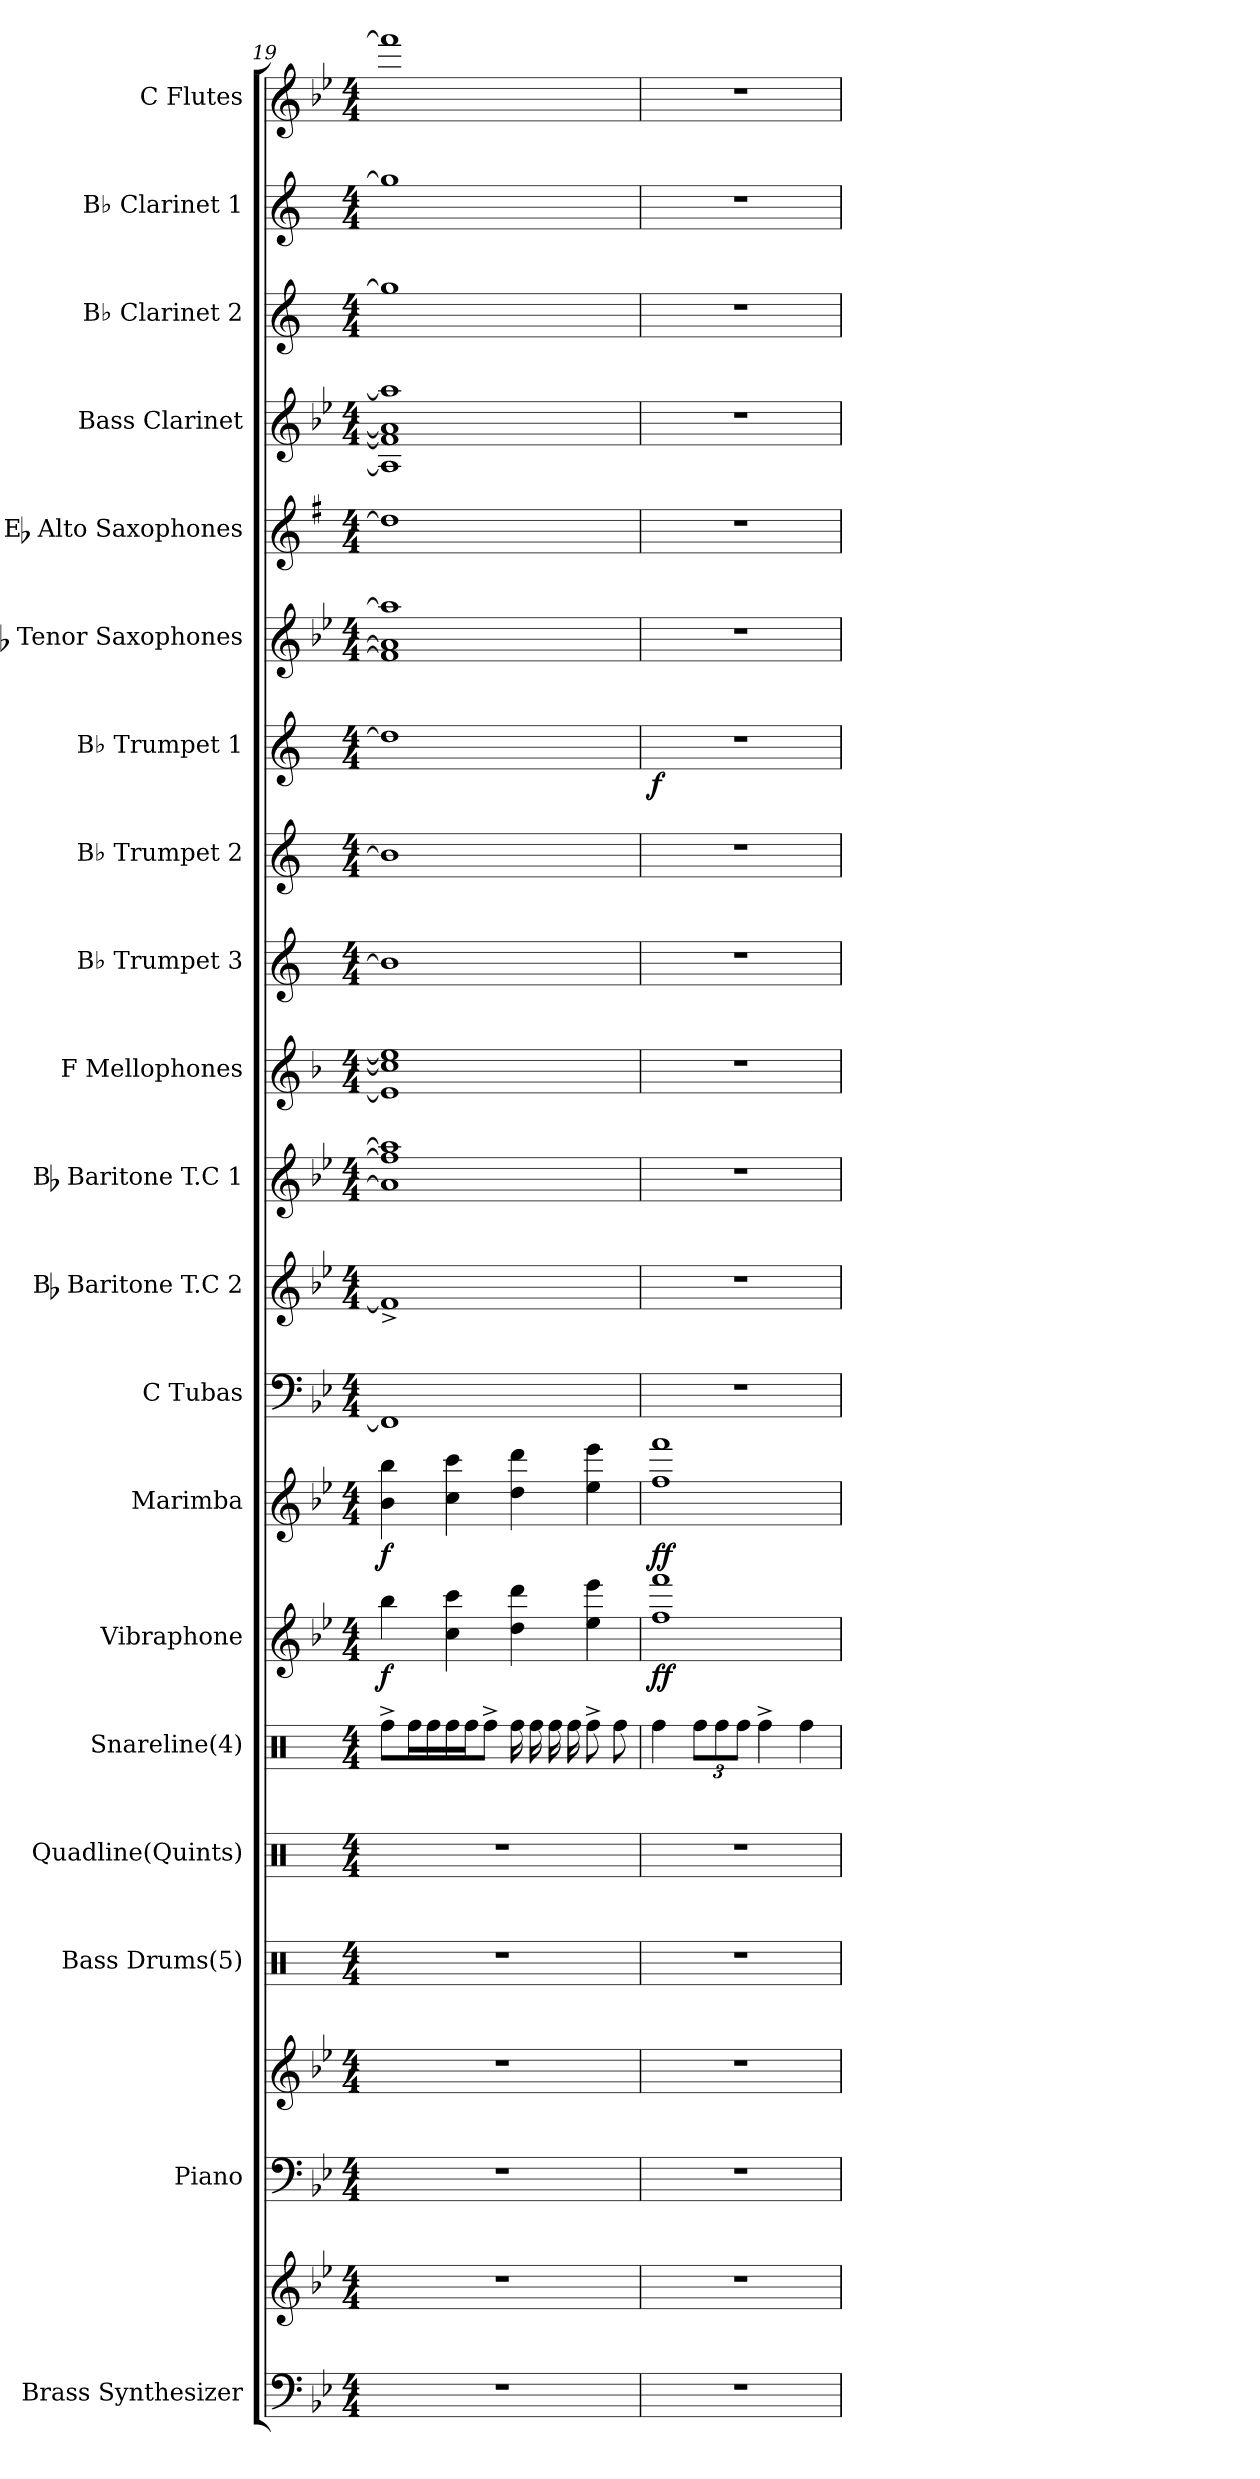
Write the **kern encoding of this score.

**kern	**kern	**kern	**kern	**kern	**kern	**kern	**kern	**dynam	**kern	**dynam	**kern	**kern	**kern	**kern	**kern	**kern	**kern	**dynam	**kern	**kern	**kern	**kern	**kern	**kern
*part20	*part20	*part19	*part19	*part18	*part17	*part16	*part15	*part15	*part14	*part14	*part13	*part12	*part11	*part10	*part9	*part8	*part7	*part7	*part6	*part5	*part4	*part3	*part2	*part1
*staff22	*staff21	*staff20	*staff19	*staff18	*staff17	*staff16	*staff15	*staff15	*staff14	*staff14	*staff13	*staff12	*staff11	*staff10	*staff9	*staff8	*staff7	*staff7	*staff6	*staff5	*staff4	*staff3	*staff2	*staff1
*I"Brass Synthesizer	*	*I"Piano	*	*I"Bass Drums(5)	*I"Quadline(Quints)	*I"Snareline(4)	*I"Vibraphone	*	*I"Marimba	*	*I"C Tubas	*I"Bb Baritone T.C 2	*I"Bb Baritone T.C 1	*I"F Mellophones	*I"B♭ Trumpet 3	*I"B♭ Trumpet 2	*I"B♭ Trumpet 1	*	*I"Bb Tenor Saxophones	*I"Eb Alto Saxophones	*I"Bass Clarinet	*I"B♭ Clarinet 2	*I"B♭ Clarinet 1	*I"C Flutes
*I'Synth.	*	*I'Pno.	*	*I'BD	*	*	*	*	*I'Marimba	*	*I'Tubas	*I'Baritone T.C 2	*I'Baritone T.C 1	*I'Mello	*I'B♭ Tpt. 3	*I'B♭ Tpt. 2	*I'B♭ Tpt. 1	*	*I'Tenor Saxes	*I'Alto Saxes	*I'B. Cl.	*I'B♭ Cl. 2	*I'B♭ Cl. 1	*I'Flutes
*clefF4	*clefG2	*clefF4	*clefG2	*clefX	*clefX	*clefX	*clefG2	*	*clefG2	*	*clefF4	*clefG2	*clefG2	*clefG2	*clefG2	*clefG2	*clefG2	*	*clefG2	*clefG2	*clefG2	*clefG2	*clefG2	*clefG2
*	*	*	*	*	*	*	*	*	*	*	*	*ITrd8c14	*ITrd8c14	*ITrd4c7	*ITrd1c2	*ITrd1c2	*ITrd1c2	*	*ITrd8c14	*ITrd5c9	*ITrd8c14	*ITrd1c2	*ITrd1c2	*
*k[b-e-]	*k[b-e-]	*k[b-e-]	*k[b-e-]	*k[]	*k[]	*k[]	*k[b-e-]	*	*k[b-e-]	*	*k[b-e-]	*k[b-e-]	*k[b-e-]	*k[b-e-]	*k[b-e-]	*k[b-e-]	*k[b-e-]	*	*k[b-e-]	*k[b-e-]	*k[b-e-]	*k[b-e-]	*k[b-e-]	*k[b-e-]
*M4/4	*M4/4	*M4/4	*M4/4	*M4/4	*M4/4	*M4/4	*M4/4	*	*M4/4	*	*M4/4	*M4/4	*M4/4	*M4/4	*M4/4	*M4/4	*M4/4	*	*M4/4	*M4/4	*M4/4	*M4/4	*M4/4	*M4/4
=19	=19	=19	=19	=19	=19	=19	=19	=19	=19	=19	=19	=19	=19	=19	=19	=19	=19	=19	=19	=19	=19	=19	=19	=19
!	!	!	!	!	!	!	!	!LO:DY:b	!	!LO:DY:b	!	!	!	!	!	!	!	!	!	!	!	!	!	!
1r	1r	1r	1r	1r	1r	8Rff^\L	4bb-\	f	4b-\ 4bb-\	f	1FF]	1F^]	1A] 1f] 1a]	1A] 1f] 1a]	1a]	1a]	1cc]	.	1F] 1A] 1a]	1f]	1AA] 1F] 1A] 1a]	1ff]	1ff]	1fff]
*	*	*	*	*	*	*tremolo	*	*	*	*	*	*	*	*	*	*	*	*	*	*	*	*	*	*
.	.	.	.	.	.	16Rff\	.	.	.	.	.	.	.	.	.	.	.	.	.	.	.	.	.	.
.	.	.	.	.	.	16Rff\	.	.	.	.	.	.	.	.	.	.	.	.	.	.	.	.	.	.
.	.	.	.	.	.	16Rff\	4cc\ 4ccc\	.	4cc\ 4ccc\	.	.	.	.	.	.	.	.	.	.	.	.	.	.	.
.	.	.	.	.	.	16Rff\	.	.	.	.	.	.	.	.	.	.	.	.	.	.	.	.	.	.
*	*	*	*	*	*	*Xtremolo	*	*	*	*	*	*	*	*	*	*	*	*	*	*	*	*	*	*
.	.	.	.	.	.	8Rff^\J	.	.	.	.	.	.	.	.	.	.	.	.	.	.	.	.	.	.
*	*	*	*	*	*	*tremolo	*	*	*	*	*	*	*	*	*	*	*	*	*	*	*	*	*	*
.	.	.	.	.	.	16Rff\LL	4dd\ 4ddd\	.	4dd\ 4ddd\	.	.	.	.	.	.	.	.	.	.	.	.	.	.	.
.	.	.	.	.	.	16Rff\	.	.	.	.	.	.	.	.	.	.	.	.	.	.	.	.	.	.
.	.	.	.	.	.	16Rff\	.	.	.	.	.	.	.	.	.	.	.	.	.	.	.	.	.	.
.	.	.	.	.	.	16Rff\	.	.	.	.	.	.	.	.	.	.	.	.	.	.	.	.	.	.
*	*	*	*	*	*	*Xtremolo	*	*	*	*	*	*	*	*	*	*	*	*	*	*	*	*	*	*
.	.	.	.	.	.	8Rff^\	4ee-\ 4eee-\	.	4ee-\ 4eee-\	.	.	.	.	.	.	.	.	.	.	.	.	.	.	.
.	.	.	.	.	.	8Rff\J	.	.	.	.	.	.	.	.	.	.	.	.	.	.	.	.	.	.
=20	=20	=20	=20	=20	=20	=20	=20	=20	=20	=20	=20	=20	=20	=20	=20	=20	=20	=20	=20	=20	=20	=20	=20	=20
!	!	!	!	!	!	!	!	!LO:DY:b	!	!LO:DY:b	!	!	!	!	!	!	!	!LO:DY:b	!	!	!	!	!	!
1r	1r	1r	1r	1r	1r	4Rff\	1ff 1fff	ff	1ff 1fff	ff	1r	1r	1r	1r	1r	1r	1r	f	1r	1r	1r	1r	1r	1r
*	*	*	*	*	*	*Xbrackettup	*	*	*	*	*	*	*	*	*	*	*	*	*	*	*	*	*	*
.	.	.	.	.	.	12Rff\L	.	.	.	.	.	.	.	.	.	.	.	.	.	.	.	.	.	.
.	.	.	.	.	.	12Rff\	.	.	.	.	.	.	.	.	.	.	.	.	.	.	.	.	.	.
.	.	.	.	.	.	12Rff\J	.	.	.	.	.	.	.	.	.	.	.	.	.	.	.	.	.	.
.	.	.	.	.	.	4Rff^\	.	.	.	.	.	.	.	.	.	.	.	.	.	.	.	.	.	.
.	.	.	.	.	.	4Rff\	.	.	.	.	.	.	.	.	.	.	.	.	.	.	.	.	.	.
=	=	=	=	=	=	=	=	=	=	=	=	=	=	=	=	=	=	=	=	=	=	=	=	=
*-	*-	*-	*-	*-	*-	*-	*-	*-	*-	*-	*-	*-	*-	*-	*-	*-	*-	*-	*-	*-	*-	*-	*-	*-
